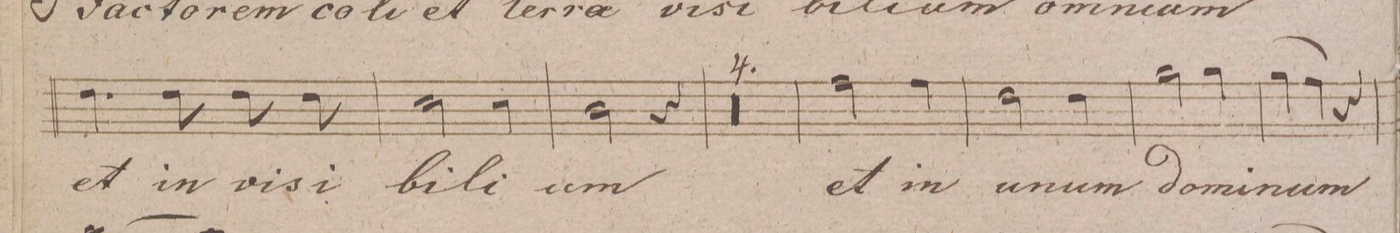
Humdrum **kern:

**kern	**text	**dynam
*I"Soprano.	*	*
*clefC1	*	*
*k[f#]	*	*
*M3/4	*	*
4.b\	et	.
8b\	in-	.
8b\	-vi-	.
8b\	-si-	.
=24	=24	=24
2a\	-bi-	.
4a\	-li-	.
=25	=25	=25
2g\	-um	.
4r	.	.
=26	=26	=26
0.r	.	.
=27	=27	=27
=28	=28	=28
=29	=29	=29
=30	=30	=30
2dd\	et	.
4dd\	in	.
=31	=31	=31
2b\	u-	.
4b\	-num	.
=32	=32	=32
2ee\	do-	.
4ee\	-mi-	.
=33	=33	=33
(>4ee\	-num	.
4dd\)	.	.
4r	.	.
=34	=34	=34
*-	*-	*-
